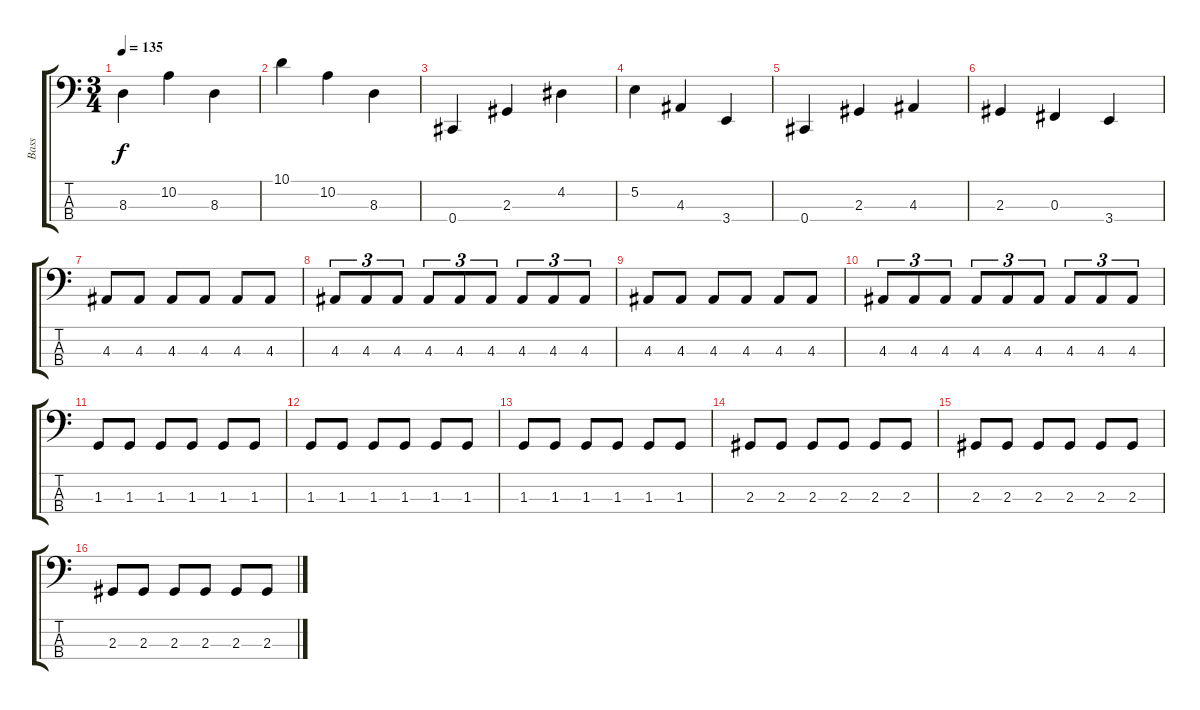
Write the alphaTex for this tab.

\track ("Bass" "Bass") {instrument electricbassfinger}
\staff {score tabs}
\tuning (E2 B1 Gb1 Db1) {hide}
\ts (3 4)
\tempo 135
\clef f4
\ks c
8.3.4{dy f} 10.2.4 8.3.4 |
10.1.4 10.2.4 8.3.4 |
0.4.4 2.3.4 4.2.4 |
5.2.4 4.3.4 3.4.4 |
0.4.4 2.3.4 4.3.4 |
2.3.4 0.3.4 3.4.4 |
4.3.8 4.3.8 4.3.8 4.3.8 4.3.8 4.3.8 |
4.3.8{tu (3 2)} 4.3.8{tu (3 2)} 4.3.8{tu (3 2)} 4.3.8{tu (3 2)} 4.3.8{tu (3 2)} 4.3.8{tu (3 2)} 4.3.8{tu (3 2)} 4.3.8{tu (3 2)} 4.3.8{tu (3 2)} |
4.3.8 4.3.8 4.3.8 4.3.8 4.3.8 4.3.8 |
4.3.8{tu (3 2)} 4.3.8{tu (3 2)} 4.3.8{tu (3 2)} 4.3.8{tu (3 2)} 4.3.8{tu (3 2)} 4.3.8{tu (3 2)} 4.3.8{tu (3 2)} 4.3.8{tu (3 2)} 4.3.8{tu (3 2)} |
1.3.8 1.3.8 1.3.8 1.3.8 1.3.8 1.3.8 |
1.3.8 1.3.8 1.3.8 1.3.8 1.3.8 1.3.8 |
1.3.8 1.3.8 1.3.8 1.3.8 1.3.8 1.3.8 |
2.3.8 2.3.8 2.3.8 2.3.8 2.3.8 2.3.8 |
2.3.8 2.3.8 2.3.8 2.3.8 2.3.8 2.3.8 |
2.3.8 2.3.8 2.3.8 2.3.8 2.3.8 2.3.8
